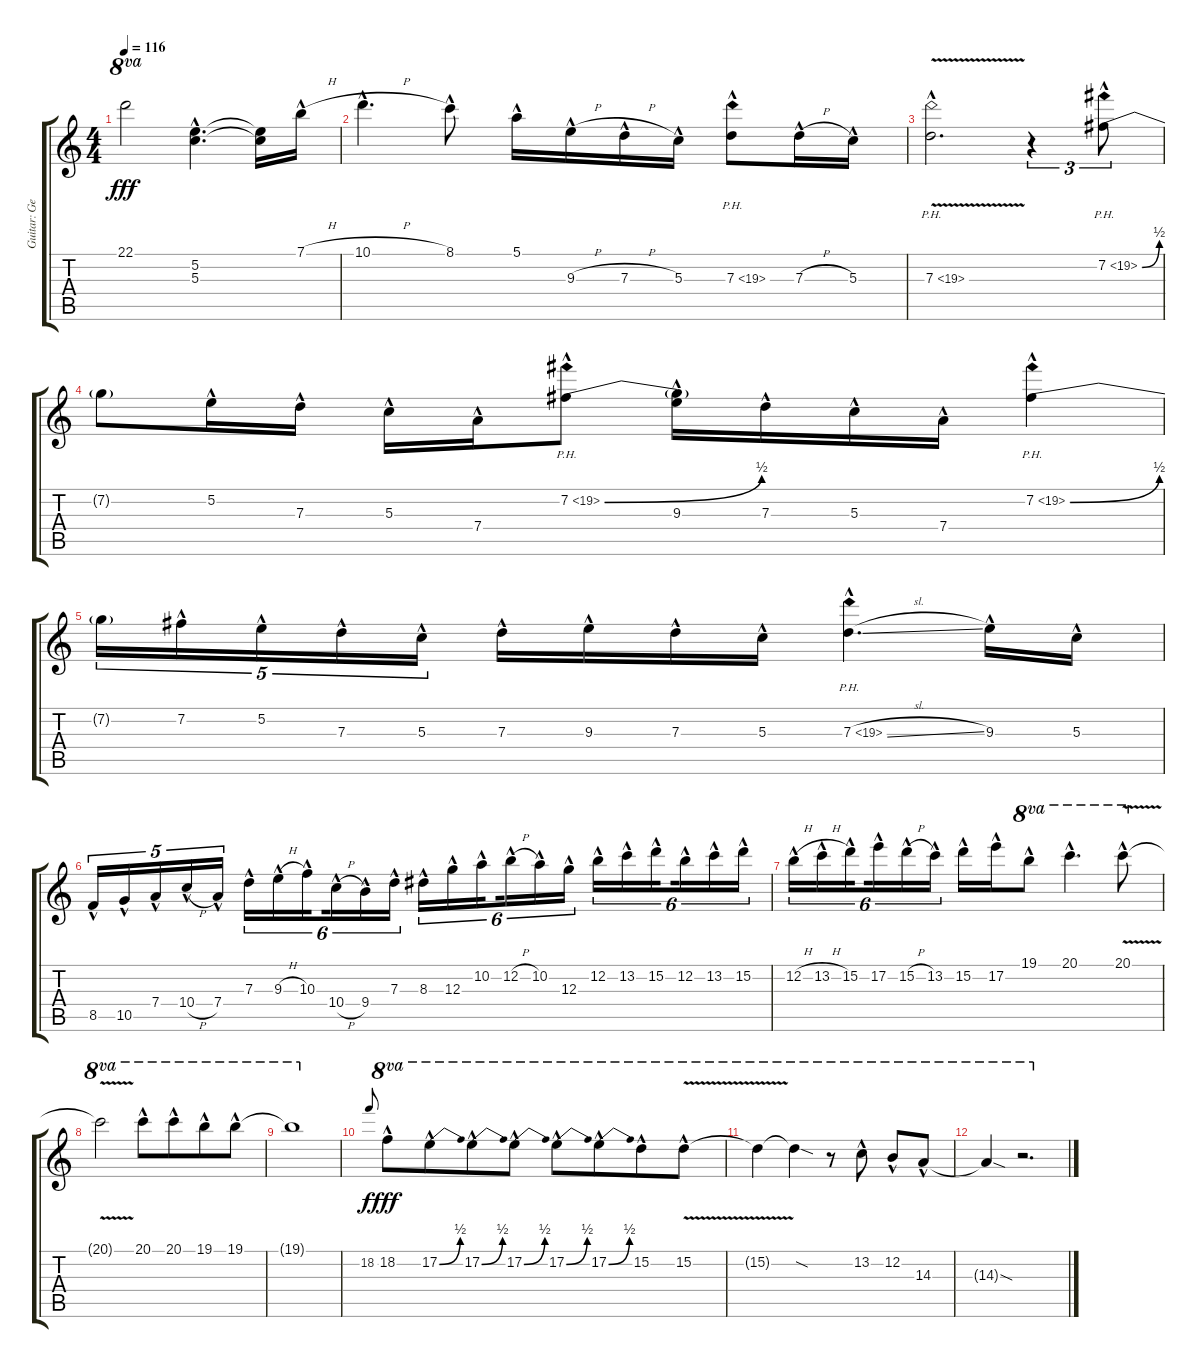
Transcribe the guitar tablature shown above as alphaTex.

\track ("Guitar: George" "Guitar: Ge") {instrument distortionguitar}
\staff {score tabs}
\tuning (E4 B3 G3 D3 A2 E2) {hide}
\ts (4 4)
\tempo 116
\clef g2
\ks c
22.1{t}.2{ot 8va dy fff} (5.2{hac} 5.3{hac}).4{d} (5.2{t} 5.3{t}).16 7.1{h hac}.16 |
10.1{h hac}.4{d} 8.1{hac}.8 5.1{hac}.16 9.3{h hac}.16 7.3{h hac}.16 5.3{hac}.16 7.3{ph 12 hac}.8 7.3{h hac}.16 5.3{hac}.16 |
7.3{ph 12 v hac}.2{d} r.4{tu (3 2)} 7.2{be (bend 0 0 60 2) ph 12 hac}.8{tu (3 2)} |
7.2{t}.8 5.2{hac}.16 7.3{hac}.16 5.3{hac}.16 7.4{hac}.16 7.2{be (bend 0 0 60 2) ph 12 hac}.8 (7.2{t} 9.3{hac}).16 7.3{hac}.16 5.3{hac}.16 7.4{hac}.16 7.2{be (bend 0 0 60 2) ph 12 hac}.4 |
7.2{t}.16{tu (5 4)} 7.2{hac}.16{tu (5 4)} 5.2{hac}.16{tu (5 4)} 7.3{hac}.16{tu (5 4)} 5.3{hac}.16{tu (5 4)} 7.3{hac}.16 9.3{hac}.16 7.3{hac}.16 5.3{hac}.16 7.3{ph 12 sl hac}.4{d} 9.3{hac}.16 5.3{hac}.16 |
8.5{hac}.16{tu (5 4)} 10.5{hac}.16{tu (5 4)} 7.4{hac}.16{tu (5 4)} 10.4{h hac}.16{tu (5 4)} 7.4{hac}.16{tu (5 4)} 7.3{hac}.16{tu (6 4)} 9.3{h hac}.16{tu (6 4)} 10.3{hac}.16{tu (6 4) beam splitsecondary} 10.4{h hac}.16{tu (6 4)} 9.4{hac}.16{tu (6 4)} 7.3{hac}.16{tu (6 4)} 8.3{hac}.16{tu (6 4)} 12.3{hac}.16{tu (6 4)} 10.2{hac}.16{tu (6 4) beam splitsecondary} 12.2{h hac}.16{tu (6 4)} 10.2{hac}.16{tu (6 4)} 12.3{hac}.16{tu (6 4)} 12.2{hac}.16{tu (6 4)} 13.2{hac}.16{tu (6 4)} 15.2{hac}.16{tu (6 4) beam splitsecondary} 12.2{hac}.16{tu (6 4)} 13.2{hac}.16{tu (6 4)} 15.2{hac}.16{tu (6 4)} |
12.2{h hac}.16{tu (6 4)} 13.2{h hac}.16{tu (6 4)} 15.2{hac}.16{tu (6 4) beam splitsecondary} 17.2{hac}.16{tu (6 4)} 15.2{h hac}.16{tu (6 4)} 13.2{hac}.16{tu (6 4)} 15.2{hac}.16 17.2{hac}.16 19.1{hac}.8{ot 8va} 20.1{hac}.4{d ot 8va} 20.1{v hac}.8{ot 8va} |
20.1{t}.2{ot 8va} 20.1{hac}.8{ot 8va} 20.1{hac}.8{ot 8va beam merge} 19.1{hac}.8{ot 8va} 19.1{hac}.8{ot 8va} |
19.1{t}.1{ot 8va} |
18.2.8{gr onbeat dy f} 18.2{hac}.8{ot 8va dy fff} 17.2{be (bend 0 0 60 2) hac}.8{ot 8va beam merge} 17.2{be (bend 0 0 60 2) hac}.8{ot 8va} 17.2{be (bend 0 0 60 2) hac}.8{ot 8va} 17.2{be (bend 0 0 60 2) hac}.8{ot 8va} 17.2{be (bend 0 0 60 2) hac}.8{ot 8va beam merge} 15.2{hac}.8{ot 8va} 15.2{v hac}.8{ot 8va} |
15.2{t}.4{ot 8va} 15.2{sod t}.4{ot 8va} r.8{ot 8va} 13.2{hac}.8{ot 8va} 12.2{hac}.8{ot 8va} 14.3{hac}.8{ot 8va} |
14.3{sod t}.4{ot 8va} r.2{d ot 8va}
